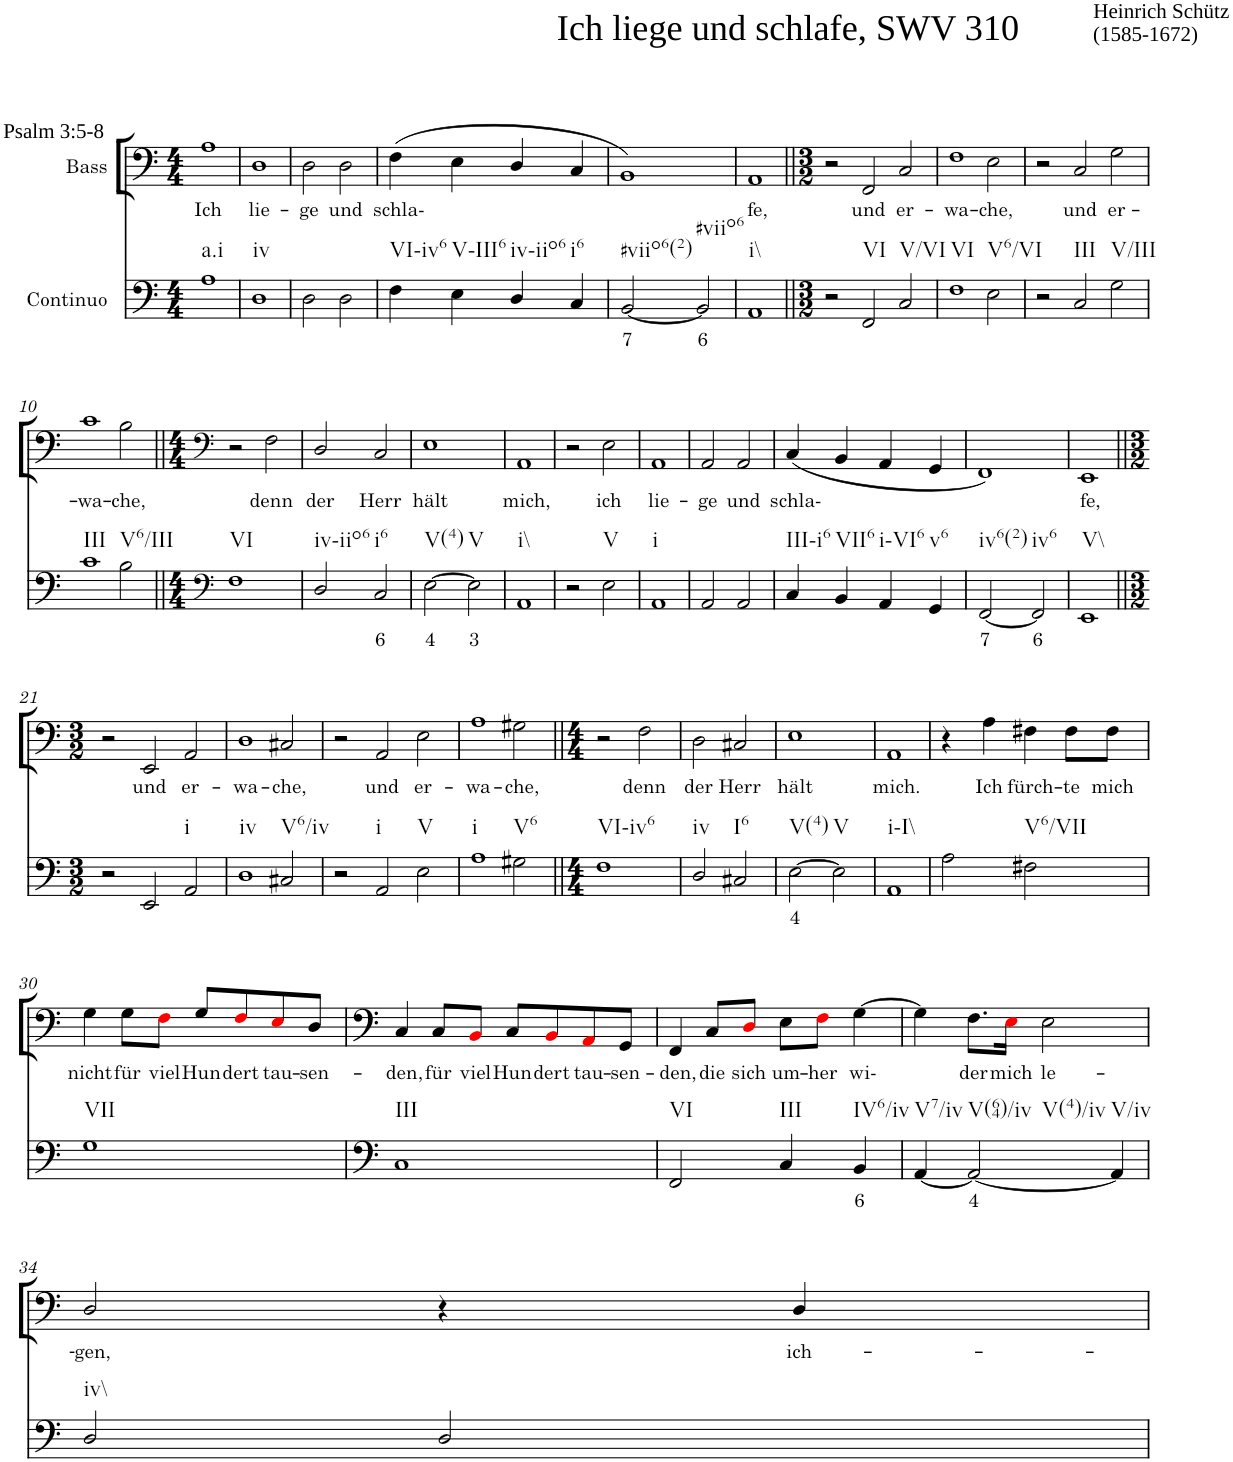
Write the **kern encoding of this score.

**kern	**text	**kern	**text
*part2	*part2	*part1	*part1
*staff2	*staff2	*staff1	*staff1
*I"Continuo	*	*I"Bass	*
*clefF4	*	*clefF4	*
*k[]	*	*k[]	*
*M4/4	*	*M4/4	*
=1	=1	=1	=1
!	!	!LO:TX:a:t=Ich liege und schlafe, SWV 310	!
!	!	!LO:TX:a:t=Heinrich Schütz	!
!	!	!LO:TX:a:t=(1585-1672)	!
!	!	!LO:TX:a:t=Psalm 3&colon;5-8	!
!LO:TX:b:t=a.i	!	!	!
!	!	!	!LO:LY:b
1A	.	1A	Ich
=2	=2	=2	=2
!LO:TX:b:t=iv	!	!	!
!	!	!	!LO:LY:b
1D	.	1D	lie-
=3	=3	=3	=3
!	!	!	!LO:LY:b
2D\	.	2D\	ge
!	!	!	!LO:LY:b
2D\	.	2D\	und
=4	=4	=4	=4
!LO:TX:b:t=VI-iv6	!	!	!
!	!	!	!LO:LY:b
4F\	.	(4F\	schla-
!LO:TX:b:t=V-III6	!	!	!
4E\	.	4E\	.
!LO:TX:b:t=iv-iio6	!	!	!
4D/	.	4D/	.
!LO:TX:b:t=i6	!	!	!
4C/	.	4C/	.
=5	=5	=5	=5
!LO:TX:b:t=#viio6(2)	!	!	!
!	!LO:LY:b	!	!
[2BB/	7	1BB)	.
!LO:TX:b:t=#viio6	!	!	!
!	!LO:LY:b	!	!
2BB/]	6	.	.
=6	=6	=6	=6
!LO:TX:b:t=i\\	!	!	!
!	!	!	!LO:LY:b
1AA	.	1AA	fe,
=7||	=7||	=7||	=7||
*M3/2	*	*M3/2	*
2r	.	2r	.
!LO:TX:b:t=VI	!	!	!
!	!	!	!LO:LY:b
2FF/	.	2FF/	und
!LO:TX:b:t=V/VI	!	!	!
!	!	!	!LO:LY:b
2C/	.	2C/	er-
=8	=8	=8	=8
!LO:TX:b:t=VI	!	!	!
!	!	!	!LO:LY:b
1F	.	1F	wa-
!LO:TX:b:t=V6/VI	!	!	!
!	!	!	!LO:LY:b
2E\	.	2E\	che,
=9	=9	=9	=9
2r	.	2r	.
!LO:TX:b:t=III	!	!	!
!	!	!	!LO:LY:b
2C/	.	2C/	und
!LO:TX:b:t=V/III	!	!	!
!	!	!	!LO:LY:b
2G\	.	2G\	er-
!!LO:LB:g=z
=10	=10	=10	=10
!LO:TX:b:t=III	!	!	!
!	!	!	!LO:LY:b
1c	.	1c	wa-
!LO:TX:b:t=V6/III	!	!	!
!	!	!	!LO:LY:b
2B\	.	2B\	che,
=11||	=11||	=11||	=11||
*clefF4	*	*clefF4	*
*M4/4	*	*M4/4	*
!LO:TX:b:t=VI	!	!	!
1F	.	2r	.
!	!	!	!LO:LY:b
.	.	2F\	denn
=12	=12	=12	=12
!LO:TX:b:t=iv-iio6	!	!	!
!	!	!	!LO:LY:b
2D/	.	2D/	der
!LO:TX:b:t=i6	!	!	!
!	!LO:LY:b	!	!LO:LY:b
2C/	6	2C/	Herr
=13	=13	=13	=13
!LO:TX:b:t=V(4)	!	!	!
!	!LO:LY:b	!	!LO:LY:b
[2E\	4	1E	hält
!LO:TX:b:t=V	!	!	!
!	!LO:LY:b	!	!
2E\]	3	.	.
=14	=14	=14	=14
!LO:TX:b:t=i\\	!	!	!
!	!	!	!LO:LY:b
1AA	.	1AA	mich,
=15	=15	=15	=15
2r	.	2r	.
!LO:TX:b:t=V	!	!	!
!	!	!	!LO:LY:b
2E\	.	2E\	ich
=16	=16	=16	=16
!LO:TX:b:t=i	!	!	!
!	!	!	!LO:LY:b
1AA	.	1AA	lie-
=17	=17	=17	=17
!	!	!	!LO:LY:b
2AA/	.	2AA/	ge
!	!	!	!LO:LY:b
2AA/	.	2AA/	und
=18	=18	=18	=18
!LO:TX:b:t=III-i6	!	!	!
!	!	!	!LO:LY:b
4C/	.	(4C/	schla-
!LO:TX:b:t=VII6	!	!	!
4BB/	.	4BB/	.
!LO:TX:b:t=i-VI6	!	!	!
4AA/	.	4AA/	.
!LO:TX:b:t=v6	!	!	!
4GG/	.	4GG/	.
=19	=19	=19	=19
!LO:TX:b:t=iv6(2)	!	!	!
!	!LO:LY:b	!	!
[2FF/	7	1FF)	.
!LO:TX:b:t=iv6	!	!	!
!	!LO:LY:b	!	!
2FF/]	6	.	.
=20	=20	=20	=20
!LO:TX:b:t=V\\	!	!	!
!	!	!	!LO:LY:b
1EE	.	1EE	fe,
!!LO:LB:g=z
=21||	=21||	=21||	=21||
*M3/2	*	*M3/2	*
2r	.	2r	.
!	!	!	!LO:LY:b
2EE/	.	2EE/	und
!LO:TX:b:t=i	!	!	!
!	!	!	!LO:LY:b
2AA/	.	2AA/	er-
=22	=22	=22	=22
!LO:TX:b:t=iv	!	!	!
!	!	!	!LO:LY:b
1D	.	1D	wa-
!LO:TX:b:t=V6/iv	!	!	!
!	!	!	!LO:LY:b
2C#X/	.	2C#X/	che,
=23	=23	=23	=23
2r	.	2r	.
!LO:TX:b:t=i	!	!	!
!	!	!	!LO:LY:b
2AA/	.	2AA/	und
!LO:TX:b:t=V	!	!	!
!	!	!	!LO:LY:b
2E\	.	2E\	er-
=24	=24	=24	=24
!LO:TX:b:t=i	!	!	!
!	!	!	!LO:LY:b
1A	.	1A	wa-
!LO:TX:b:t=V6	!	!	!
!	!	!	!LO:LY:b
2G#X\	.	2G#X\	che,
=25||	=25||	=25||	=25||
*M4/4	*	*M4/4	*
!LO:TX:b:t=VI-iv6	!	!	!
1F	.	2r	.
!	!	!	!LO:LY:b
.	.	2F\	denn
=26	=26	=26	=26
!LO:TX:b:t=iv	!	!	!
!	!	!	!LO:LY:b
2D/	.	2D\	der
!LO:TX:b:t=I6	!	!	!
!	!	!	!LO:LY:b
2C#X/	.	2C#X/	Herr
=27	=27	=27	=27
!LO:TX:b:t=V(4)	!	!	!
!	!LO:LY:b	!	!LO:LY:b
[2E\	4	1E	hält
!LO:TX:b:t=V	!	!	!
2E\]	.	.	.
=28	=28	=28	=28
!LO:TX:b:t=i\\-I\\	!	!	!
!	!	!	!LO:LY:b
1AA	.	1AA	mich.
=29	=29	=29	=29
2A\	.	4r	.
!	!	!	!LO:LY:b
.	.	4A\	Ich
!LO:TX:b:t=V6/VII	!	!	!
!	!	!	!LO:LY:b
2F#X\	.	4F#X\	fürch-
!	!	!	!LO:LY:b
.	.	8F#\L	te
!	!	!	!LO:LY:b
.	.	8F#\J	mich
!!LO:LB:g=z
=30	=30	=30	=30
!LO:TX:b:t=VII	!	!	!
!	!	!	!LO:LY:b
1G	.	4G\	nicht
!	!	!	!LO:LY:b
.	.	8G\L	für
!	!	!	!LO:LY:b
.	.	8Fi\J	viel
!	!	!	!LO:LY:b
.	.	8G/L	Hun-
!	!	!	!LO:LY:b
.	.	8Fi/	dert-
!	!	!	!LO:LY:b
.	.	8Ei/	tau-
!	!	!	!LO:LY:b
.	.	8D/J	sen-
=31	=31	=31	=31
!LO:TX:b:t=III	!	!	!
!	!	!	!LO:LY:b
1C	.	4C/	den,
!	!	!	!LO:LY:b
.	.	8C/L	für
!	!	!	!LO:LY:b
.	.	8BBi/J	viel
!	!	!	!LO:LY:b
.	.	8C/L	Hun-
!	!	!	!LO:LY:b
.	.	8BBi/	dert-
!	!	!	!LO:LY:b
.	.	8AAi/	tau-
!	!	!	!LO:LY:b
.	.	8GG/J	sen-
=32	=32	=32	=32
!LO:TX:b:t=VI	!	!	!
!	!	!	!LO:LY:b
2FF/	.	4FF/	den,
!	!	!	!LO:LY:b
.	.	8C/L	die
!	!	!	!LO:LY:b
.	.	8Di/J	sich
!LO:TX:b:t=III	!	!	!
!	!	!	!LO:LY:b
4C/	.	8E\L	um-
!	!	!	!LO:LY:b
.	.	8Fi\J	her
!LO:TX:b:t=IV6/iv	!	!	!
!	!LO:LY:b	!	!LO:LY:b
4BB/	6	[4G\	wi-
=33	=33	=33	=33
!LO:TX:b:t=V7/iv	!	!	!
[4AA/	.	4G\]	.
!LO:TX:b:t=V(64)/iv	!	!	!
!LO:TX:b:t=V(4)/iv	!	!	!
!	!LO:LY:b	!	!LO:LY:b
2AA/_	4	8.F\L	der
!	!	!	!LO:LY:b
.	.	16Ei\Jk	mich
!	!	!	!LO:LY:b
.	.	2E\	le-
!LO:TX:b:t=V/iv	!	!	!
4AA/]	.	.	.
!!LO:LB:g=z
=34	=34	=34	=34
!LO:TX:b:t=iv\\	!	!	!
!	!	!	!LO:LY:b
2D/	.	2D/	gen,
2D/	.	4r	.
!	!	!	!LO:LY:b
.	.	4D/	ich-
=	=	=	=
*-	*-	*-	*-
